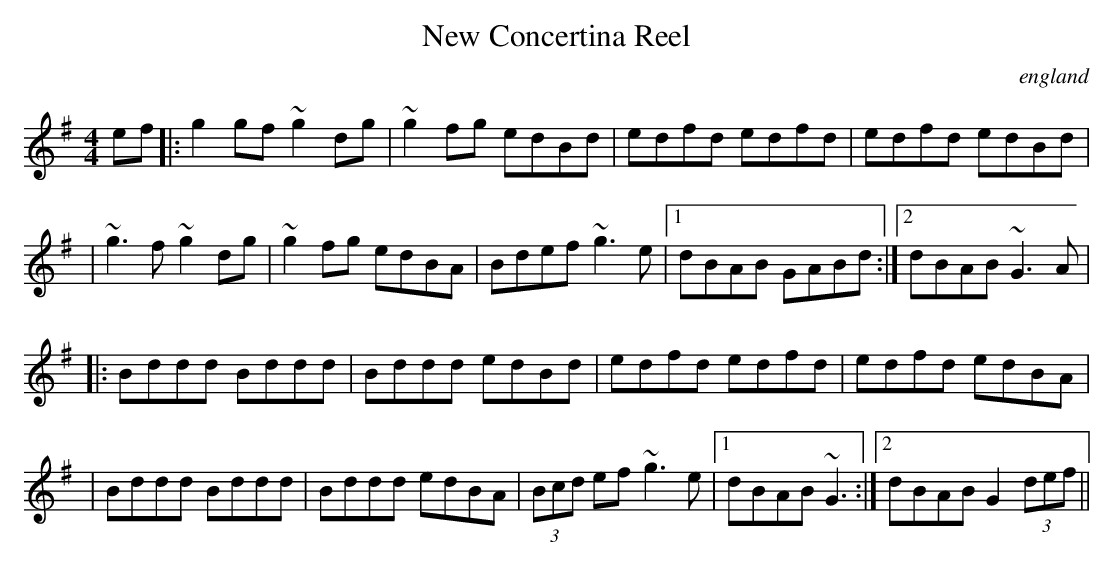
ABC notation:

X:1
T:New Concertina Reel
O:england
M:4/4
L:1/8
K:G
ef|:g2gf~g2dg|~g2fg edBd|edfd edfd|edfd edBd|
|~g3f~g2dg|~g2fg edBA|Bdef ~g3e|1dBAB GABd:|2dBAB~G3 A|
|:Bddd Bddd|Bddd edBd|edfd edfd|edfd edBA|
|Bddd Bddd|Bddd edBA|(3Bcd ef~g3e|1dBAB~G3:|2dBABG2(3def||
